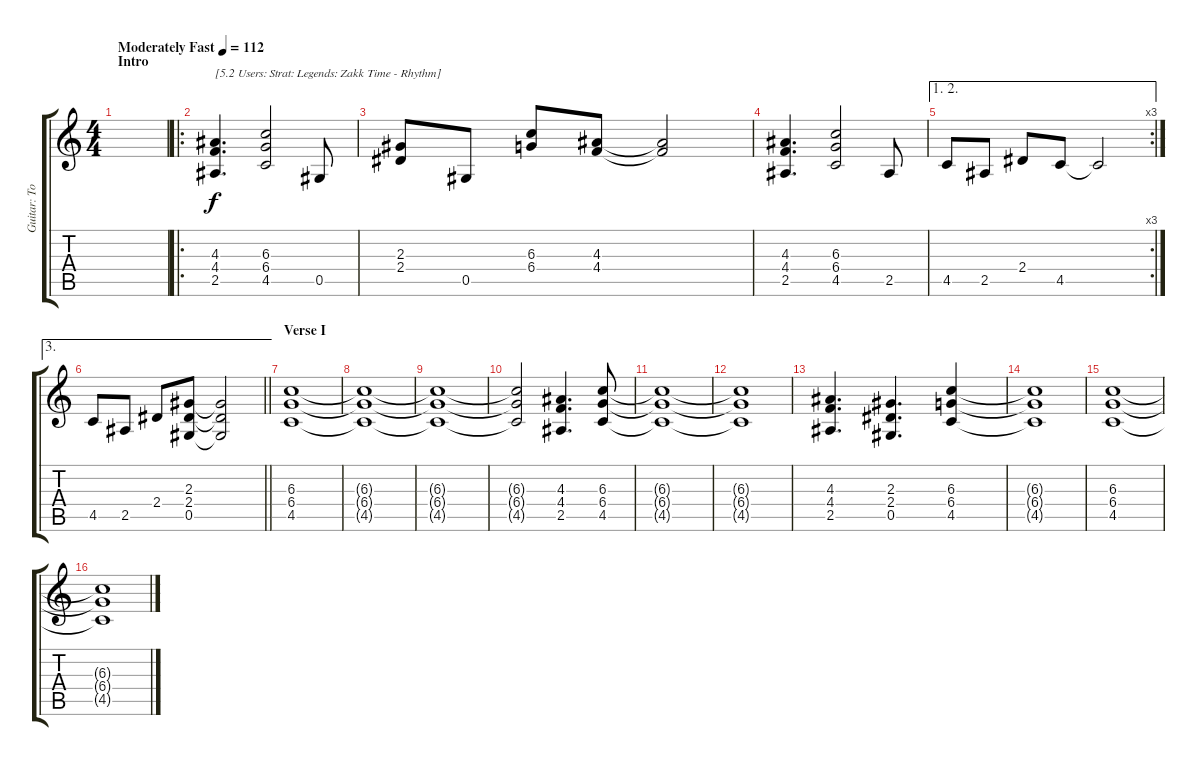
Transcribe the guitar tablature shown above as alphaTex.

\track ("Guitar: Tony" "Guitar: To") {instrument overdrivenguitar}
\staff {score tabs}
\tuning (Eb4 Bb3 Gb3 Db3 Ab2 Eb2) {hide}
\ts (4 4)
\section ("" "Intro")
\tempo (112 "Moderately Fast")
\clef g2
\ks c
|
\ro
(4.3 4.4 2.5).4{d txt "[5.2 Users: Strat: Legends: Zakk Time - Rhythm]"} (6.3 6.4 4.5).2 0.5.8 |
(2.3 2.4).8 0.5.8 (6.3 6.4).8 (4.3 4.4).8 (4.3{t} 4.4{t}).2 |
(4.3 4.4 2.5).4{d} (6.3 6.4 4.5).2 2.5.8 |
\ae (1 2)
\rc 3
4.5.8 2.5.8 2.4.8 4.5.8 4.5{t}.2 |
\ae 3
\barLineRight lightlight
4.5.8 2.5.8 2.4.8 (2.3 2.4 0.5).8 (2.3{t} 2.4{t} 0.5{t}).2 |
\section ("" "Verse I")
(6.3 6.4 4.5).1{volume 0} |
(6.3{t} 6.4{t} 4.5{t}).1 |
(6.3{t} 6.4{t} 4.5{t}).1 |
(6.3{t} 6.4{t} 4.5{t}).2 (4.3 4.4 2.5).4{d volume 13} (6.3 6.4 4.5).8{volume 0} |
(6.3{t} 6.4{t} 4.5{t}).1 |
(6.3{t} 6.4{t} 4.5{t}).1 |
(4.3 4.4 2.5).4{d volume 13} (2.3 2.4 0.5).4{d} (6.3 6.4 4.5).4 |
(6.3{t} 6.4{t} 4.5{t}).1 |
(6.3 6.4 4.5).1{volume 0} |
(6.3{t} 6.4{t} 4.5{t}).1
